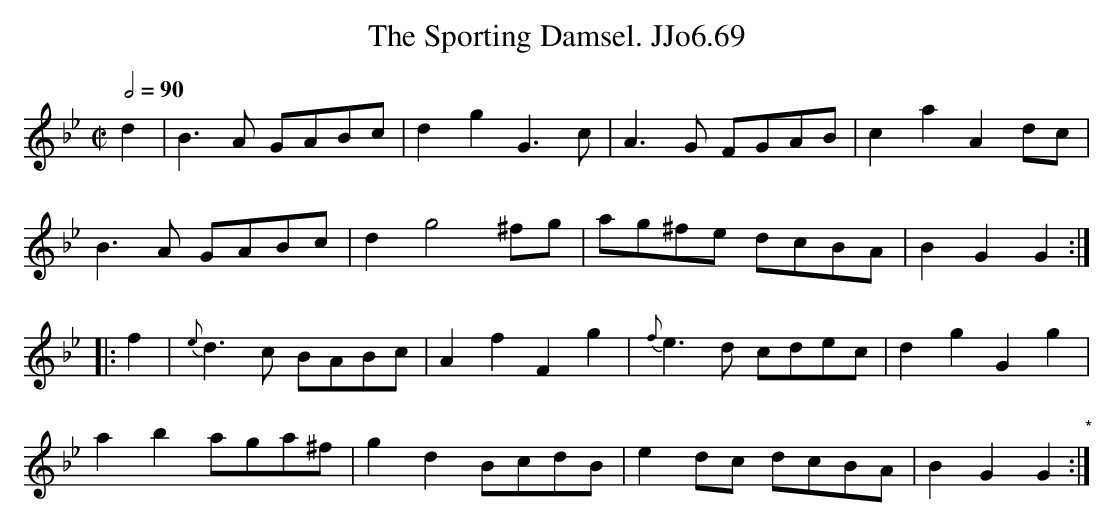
X:1
T:Sporting Damsel. JJo6.69, The
M:C|
L:1/8
Q:1/2=90
K:Gm
d2|B3A GABc|d2g2G3c|A3G FGAB|c2a2A2 dc|
B3A GABc|d2g4 ^fg|ag^fe dcBA|B2G2G2 :|
|:f2|{e}d3c BABc|A2f2F2g2|{f}e3d cdec|d2g2G2g2|
a2b2 aga^f|g2d2 BcdB|e2dc dcBA|B2G2G2 "*" :|
